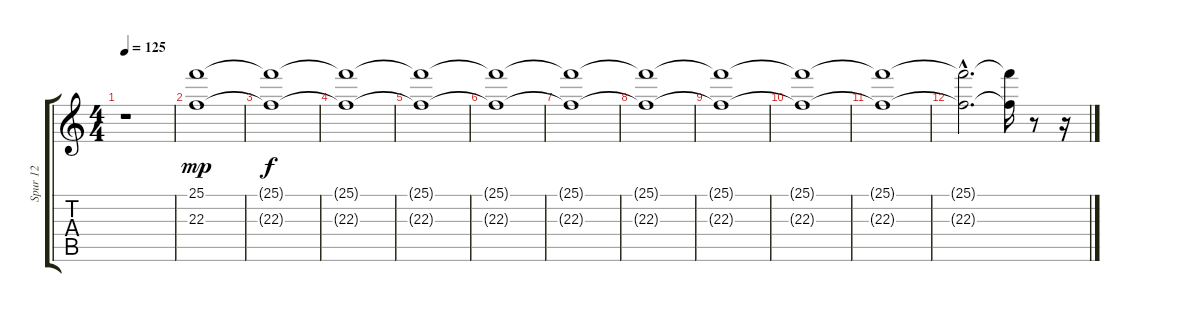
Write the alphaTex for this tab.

\track ("Spur 12" "Spur 12") {instrument stringensemble1}
\staff {score tabs}
\tuning (E4 B3 G3 D3 A2 E2) {hide}
\ts (4 4)
\tempo 125
\clef g2
\ks c
r.1{dy mp} |
(25.1 22.3).1 |
(25.1{t} 22.3{t}).1{dy f} |
(25.1{t} 22.3{t}).1 |
(25.1{t} 22.3{t}).1 |
(25.1{t} 22.3{t}).1 |
(25.1{t} 22.3{t}).1 |
(25.1{t} 22.3{t}).1 |
(25.1{t} 22.3{t}).1 |
(25.1{t} 22.3{t}).1 |
(25.1{t} 22.3{t}).1 |
(25.1{hac t} 22.3{hac t}).2{d} (25.1{t} 22.3{t}).16 r.8 r.16
